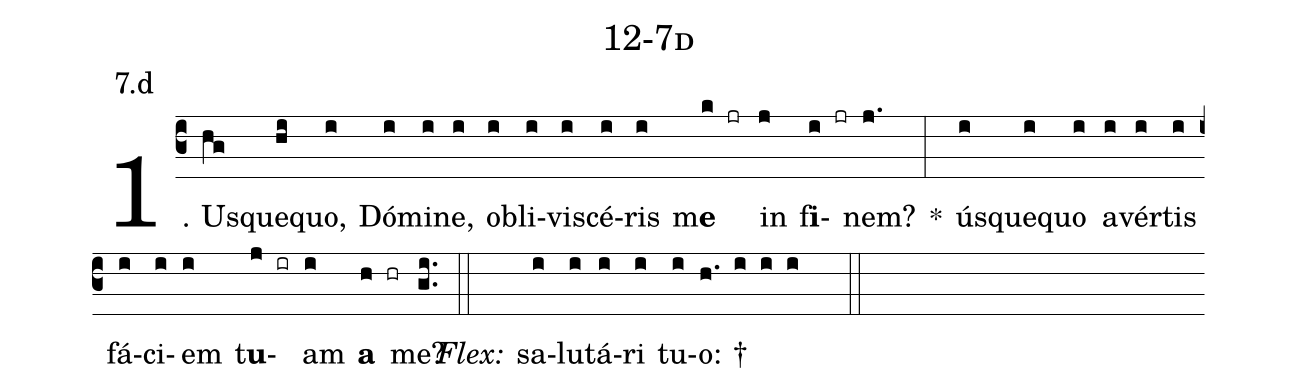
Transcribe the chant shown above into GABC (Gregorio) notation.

name: 12-7d;
annotation: 7.d;
%%
(c3)1. Us(hg)que(hi)quo,(i) Dó(i)mi(i)ne,(i) ob(i)li(i)vi(i)scé(i)ris(i) m<b>e</b>(k jr) in(j) f<b>i</b>(i jr)nem?(j.) *(:) ús(i)que(i)quo(i) a(i)vér(i)tis(i) fá(i)ci(i)em(i) t<b>u</b>(j ir)am(i) <b>a</b>(h hr) me?(gi..) (::)
<i>Flex:</i>()  sa(i)lu(i)tá(i)ri(i) tu(i)o: †(h. i i i  ::)
